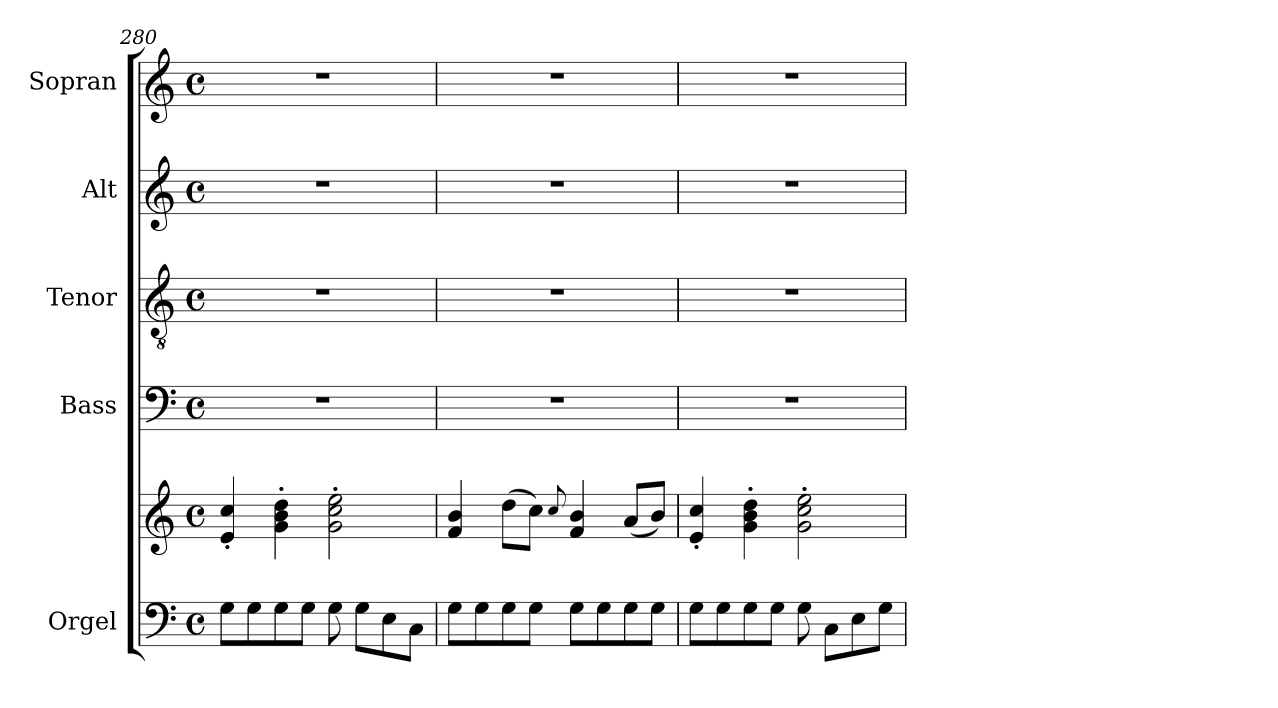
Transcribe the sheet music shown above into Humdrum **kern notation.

**kern	**kern	**kern	**kern	**kern	**kern
*part5	*part5	*part4	*part3	*part2	*part1
*staff6	*staff5	*staff4	*staff3	*staff2	*staff1
*I"Orgel	*	*I"Bass	*I"Tenor	*I"Alt	*I"Sopran
*I'Org.	*	*I'B.	*I'T.	*I'A.	*I'S.
*clefF4	*clefG2	*clefF4	*clefGv2	*clefG2	*clefG2
*k[]	*k[]	*k[]	*k[]	*k[]	*k[]
*C:	*C:	*C:	*C:	*C:	*C:
*M4/4	*M4/4	*M4/4	*M4/4	*M4/4	*M4/4
*met(c)	*met(c)	*met(c)	*met(c)	*met(c)	*met(c)
=280	=280	=280	=280	=280	=280
8G\L	4e/'< 4cc/'<	1r	1r	1r	1r
8G\	.	.	.	.	.
8G\	4g\'> 4b\'> 4dd\'>	.	.	.	.
8G\J	.	.	.	.	.
8G\	2g\'> 2cc\'> 2ee\'>	.	.	.	.
8G\L	.	.	.	.	.
8E\	.	.	.	.	.
8C\J	.	.	.	.	.
!!LO:PB:g=z
=281	=281	=281	=281	=281	=281
8G\L	4f/ 4b/	1r	1r	1r	1r
8G\	.	.	.	.	.
8G\	(>8dd\L	.	.	.	.
8G\J	8cc\J)	.	.	.	.
.	8qqcc/	.	.	.	.
8G\L	4f/ 4b/	.	.	.	.
8G\	.	.	.	.	.
8G\	(<8a/L	.	.	.	.
8G\J	8b/J)	.	.	.	.
=282	=282	=282	=282	=282	=282
8G\L	4e/'< 4cc/'<	1r	1r	1r	1r
8G\	.	.	.	.	.
8G\	4g\'> 4b\'> 4dd\'>	.	.	.	.
8G\J	.	.	.	.	.
8G\	2g\'> 2cc\'> 2ee\'>	.	.	.	.
8C\L	.	.	.	.	.
8E\	.	.	.	.	.
8G\J	.	.	.	.	.
=	=	=	=	=	=
*-	*-	*-	*-	*-	*-
